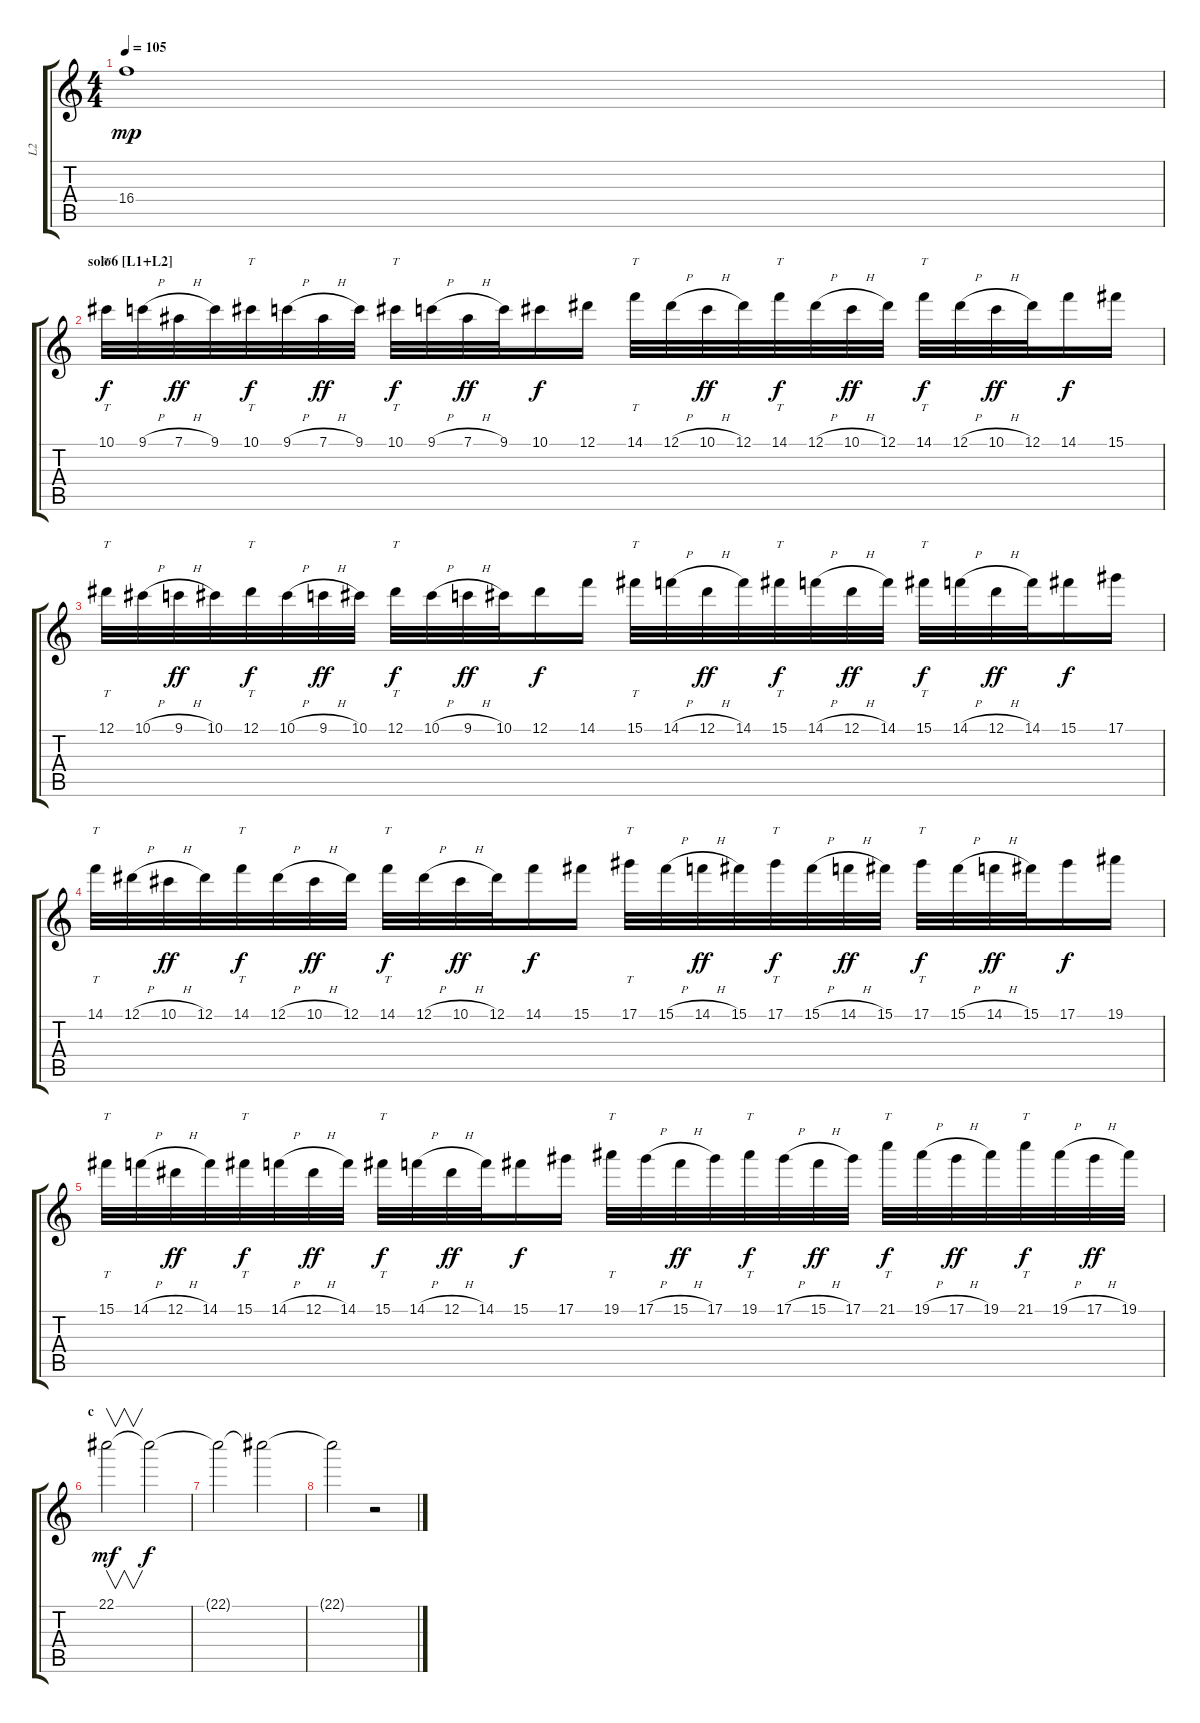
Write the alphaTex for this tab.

\track ("L2" "L2") {instrument overdrivenguitar}
\staff {score tabs}
\tuning (Eb4 Bb3 Gb3 Db3 Ab2 Eb2) {hide}
\ts (4 4)
\tempo 105
\clef g2
\ks c
16.4.1{dy mp} |
\section ("" "solo6 [L1+L2]")
10.1.32{tt dy f} 9.1{h}.32 7.1{h}.32{dy ff} 9.1.32 10.1.32{tt dy f} 9.1{h}.32 7.1{h}.32{dy ff} 9.1.32 10.1.32{tt dy f} 9.1{h}.32 7.1{h}.32{dy ff} 9.1.32 10.1.16{dy f} 12.1.16 14.1.32{tt} 12.1{h}.32 10.1{h}.32{dy ff} 12.1.32 14.1.32{tt dy f} 12.1{h}.32 10.1{h}.32{dy ff} 12.1.32 14.1.32{tt dy f} 12.1{h}.32 10.1{h}.32{dy ff} 12.1.32 14.1.16{dy f} 15.1.16 |
12.1.32{tt} 10.1{h}.32 9.1{h}.32{dy ff} 10.1.32 12.1.32{tt dy f} 10.1{h}.32 9.1{h}.32{dy ff} 10.1.32 12.1.32{tt dy f} 10.1{h}.32 9.1{h}.32{dy ff} 10.1.32 12.1.16{dy f} 14.1.16 15.1.32{tt} 14.1{h}.32 12.1{h}.32{dy ff} 14.1.32 15.1.32{tt dy f} 14.1{h}.32 12.1{h}.32{dy ff} 14.1.32 15.1.32{tt dy f} 14.1{h}.32 12.1{h}.32{dy ff} 14.1.32 15.1.16{dy f} 17.1.16 |
14.1.32{tt} 12.1{h}.32 10.1{h}.32{dy ff} 12.1.32 14.1.32{tt dy f} 12.1{h}.32 10.1{h}.32{dy ff} 12.1.32 14.1.32{tt dy f} 12.1{h}.32 10.1{h}.32{dy ff} 12.1.32 14.1.16{dy f} 15.1.16 17.1.32{tt} 15.1{h}.32 14.1{h}.32{dy ff} 15.1.32 17.1.32{tt dy f} 15.1{h}.32 14.1{h}.32{dy ff} 15.1.32 17.1.32{tt dy f} 15.1{h}.32 14.1{h}.32{dy ff} 15.1.32 17.1.16{dy f} 19.1.16 |
15.1.32{tt} 14.1{h}.32 12.1{h}.32{dy ff} 14.1.32 15.1.32{tt dy f} 14.1{h}.32 12.1{h}.32{dy ff} 14.1.32 15.1.32{tt dy f} 14.1{h}.32 12.1{h}.32{dy ff} 14.1.32 15.1.16{dy f} 17.1.16 19.1.32{tt} 17.1{h}.32 15.1{h}.32{dy ff} 17.1.32 19.1.32{tt dy f} 17.1{h}.32 15.1{h}.32{dy ff} 17.1.32 21.1.32{tt dy f} 19.1{h}.32 17.1{h}.32{dy ff} 19.1.32 21.1.32{tt dy f} 19.1{h}.32 17.1{h}.32{dy ff} 19.1.32 |
\section ("" "c")
22.1.2{v dy mf} 22.1{t}.2{dy f volume 9} |
22.1{t}.2 22.1{t}.2{volume 0} |
22.1{t}.2 r.2
